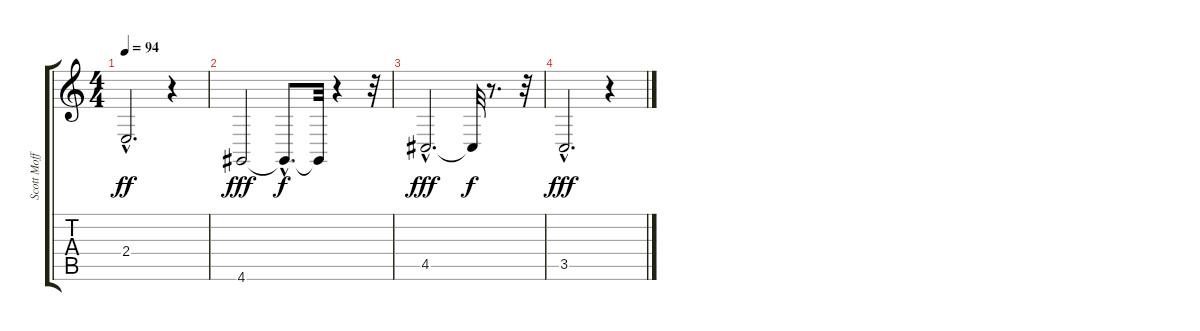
\track ("Scott Moffat" "Scott Moff") {instrument fx8scifi}
\staff {score tabs}
\tuning (E4 B3 G3 D3 A2 E2) {hide}
\ts (4 4)
\tempo 94
\clef g2
\ks c
2.4{hac}.2{d dy ff} r.4 |
4.6.2{dy fff} 4.6{hac t}.8{d dy f} 4.6{t}.32 r.4 r.32 |
4.5{hac}.2{d dy fff} 4.5{t}.32{dy f} r.8{d} r.32 |
3.5{hac}.2{d dy fff} r.4
